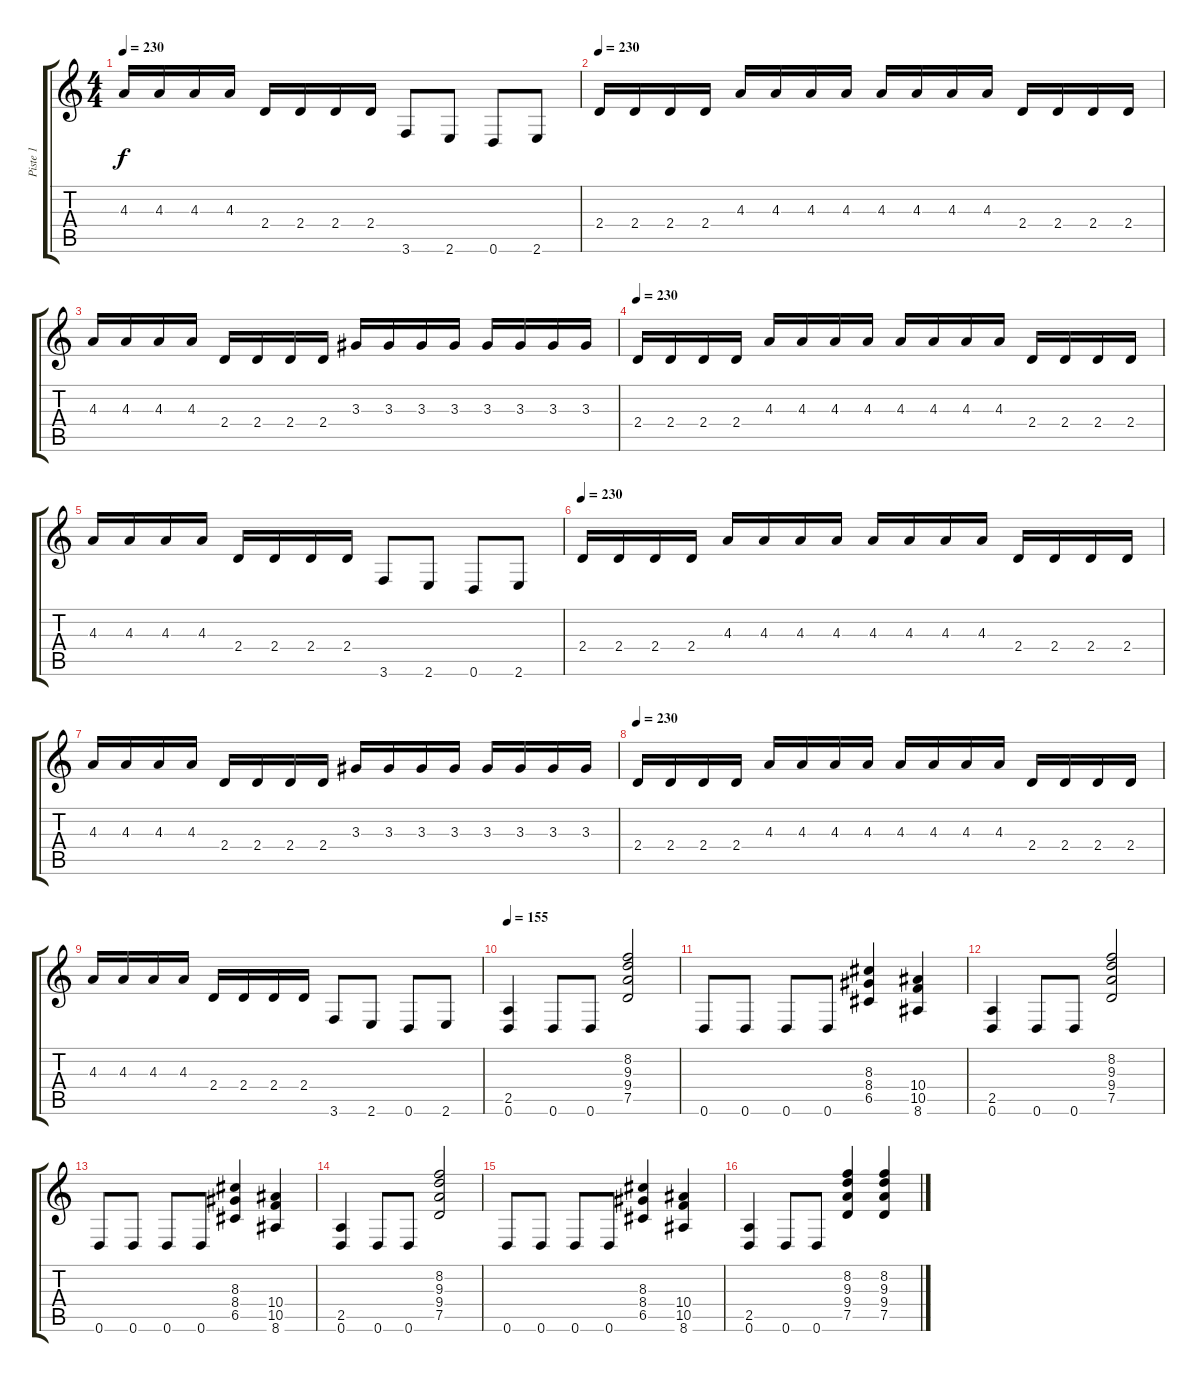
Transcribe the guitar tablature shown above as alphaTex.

\track ("Piste 1" "Piste 1") {instrument distortionguitar}
\staff {score tabs}
\tuning (D4 A3 F3 C3 G2 D2) {hide}
\ts (4 4)
\tempo 230
\clef g2
\ks c
4.3.16{dy f} 4.3.16 4.3.16 4.3.16 2.4.16 2.4.16 2.4.16 2.4.16 3.6.8 2.6.8 0.6.8 2.6.8 |
\tempo 230
2.4.16 2.4.16 2.4.16 2.4.16 4.3.16 4.3.16 4.3.16 4.3.16 4.3.16 4.3.16 4.3.16 4.3.16 2.4.16 2.4.16 2.4.16 2.4.16 |
4.3.16 4.3.16 4.3.16 4.3.16 2.4.16 2.4.16 2.4.16 2.4.16 3.3.16 3.3.16 3.3.16 3.3.16 3.3.16 3.3.16 3.3.16 3.3.16 |
\tempo 230
2.4.16 2.4.16 2.4.16 2.4.16 4.3.16 4.3.16 4.3.16 4.3.16 4.3.16 4.3.16 4.3.16 4.3.16 2.4.16 2.4.16 2.4.16 2.4.16 |
4.3.16 4.3.16 4.3.16 4.3.16 2.4.16 2.4.16 2.4.16 2.4.16 3.6.8 2.6.8 0.6.8 2.6.8 |
\tempo 230
2.4.16 2.4.16 2.4.16 2.4.16 4.3.16 4.3.16 4.3.16 4.3.16 4.3.16 4.3.16 4.3.16 4.3.16 2.4.16 2.4.16 2.4.16 2.4.16 |
4.3.16 4.3.16 4.3.16 4.3.16 2.4.16 2.4.16 2.4.16 2.4.16 3.3.16 3.3.16 3.3.16 3.3.16 3.3.16 3.3.16 3.3.16 3.3.16 |
\tempo 230
2.4.16 2.4.16 2.4.16 2.4.16 4.3.16 4.3.16 4.3.16 4.3.16 4.3.16 4.3.16 4.3.16 4.3.16 2.4.16 2.4.16 2.4.16 2.4.16 |
4.3.16 4.3.16 4.3.16 4.3.16 2.4.16 2.4.16 2.4.16 2.4.16 3.6.8 2.6.8 0.6.8 2.6.8 |
\tempo 155
(2.5 0.6).4{instrument distortionguitar} 0.6.8 0.6.8 (8.2 9.3 9.4 7.5).2 |
0.6.8 0.6.8 0.6.8 0.6.8 (8.3 8.4 6.5).4 (10.4 10.5 8.6).4 |
(2.5 0.6).4 0.6.8 0.6.8 (8.2 9.3 9.4 7.5).2 |
0.6.8 0.6.8 0.6.8 0.6.8 (8.3 8.4 6.5).4 (10.4 10.5 8.6).4 |
(2.5 0.6).4 0.6.8 0.6.8 (8.2 9.3 9.4 7.5).2 |
0.6.8 0.6.8 0.6.8 0.6.8 (8.3 8.4 6.5).4 (10.4 10.5 8.6).4 |
(2.5 0.6).4 0.6.8 0.6.8 (8.2 9.3 9.4 7.5).4 (8.2 9.3 9.4 7.5).4
